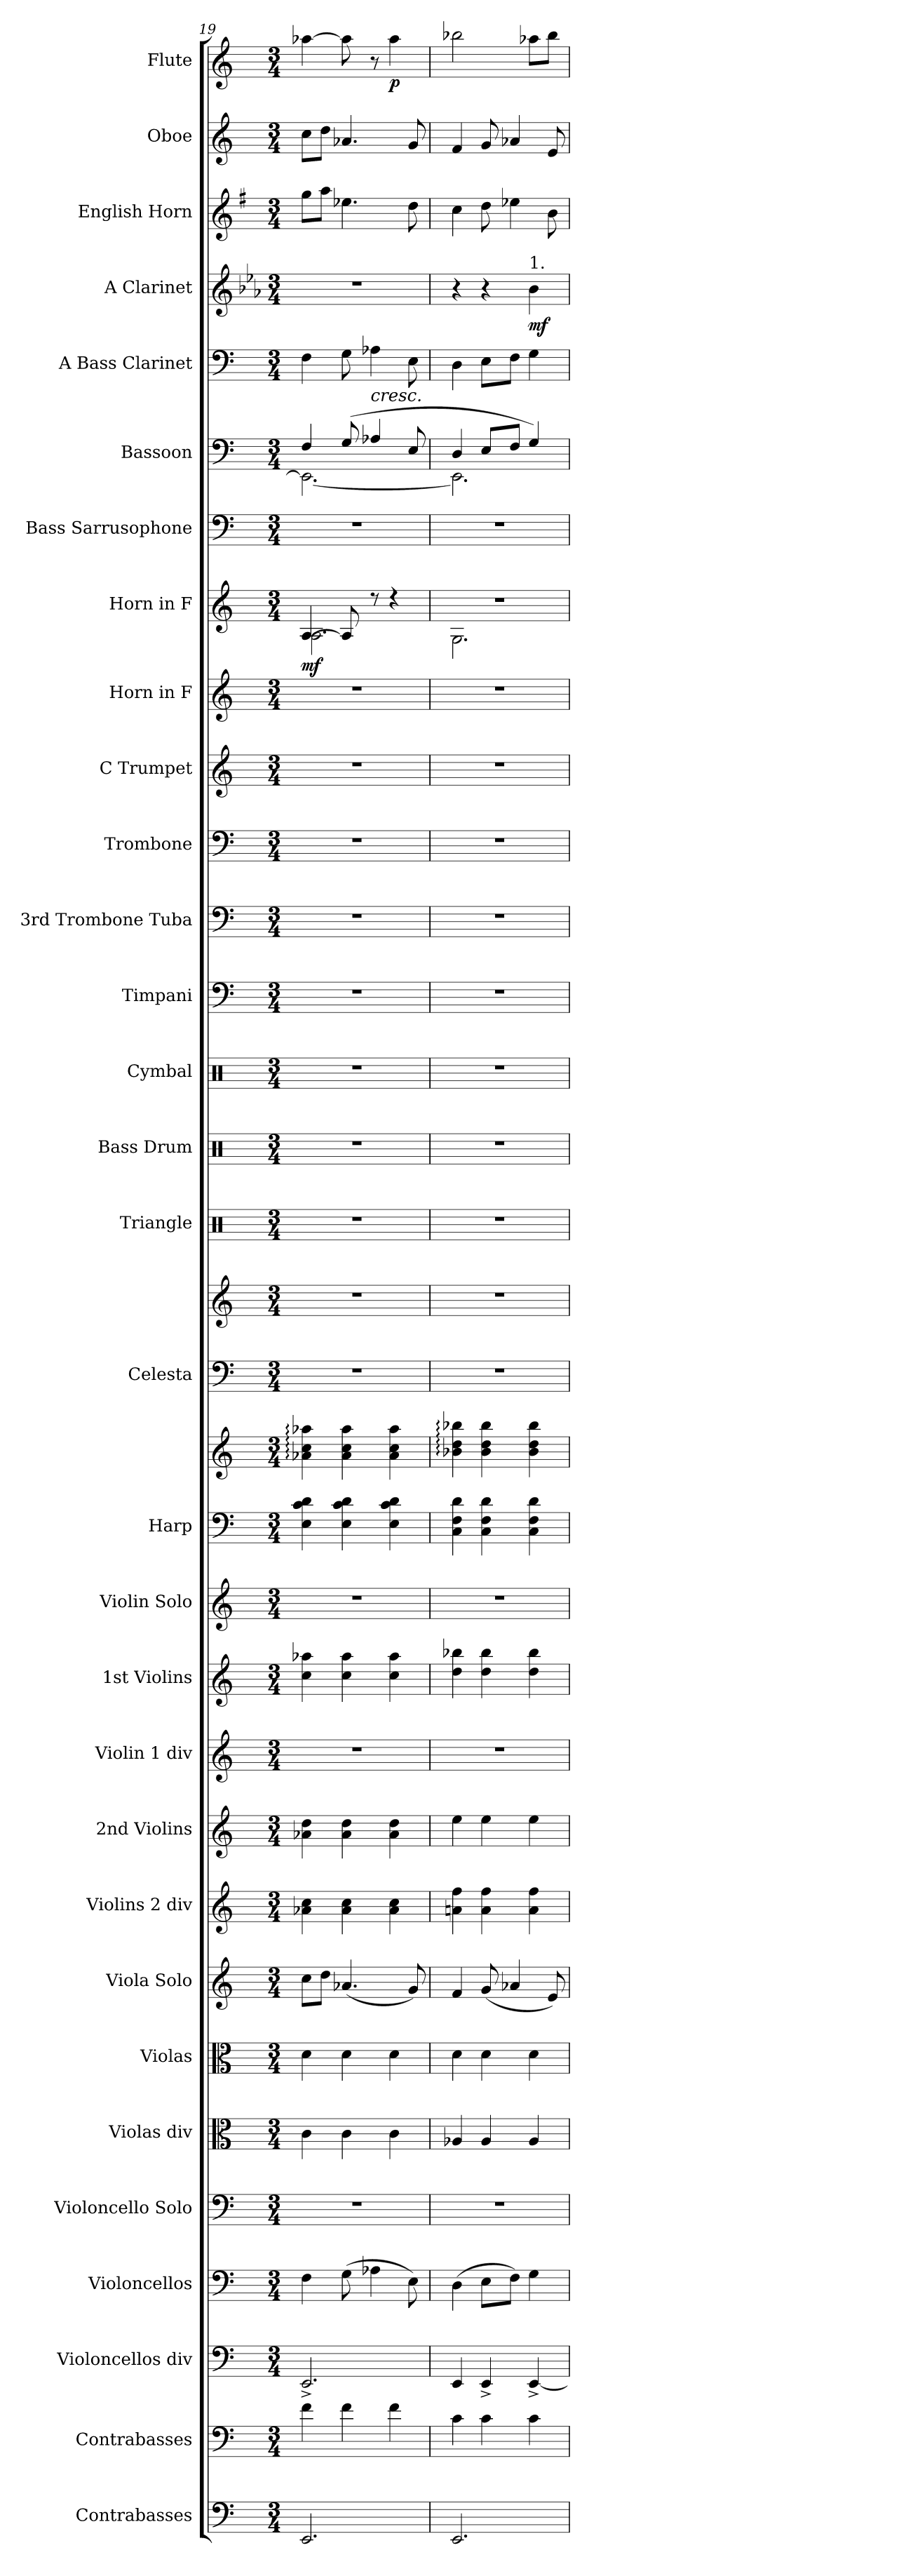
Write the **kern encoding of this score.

**kern	**kern	**kern	**kern	**kern	**kern	**kern	**kern	**kern	**kern	**kern	**kern	**kern	**kern	**kern	**kern	**kern	**kern	**kern	**kern	**kern	**kern	**kern	**kern	**kern	**kern	**dynam	**kern	**kern	**kern	**kern	**dynam	**kern	**kern	**kern	**dynam
*part31	*part30	*part29	*part28	*part27	*part26	*part25	*part24	*part23	*part22	*part21	*part20	*part19	*part18	*part18	*part17	*part17	*part16	*part15	*part14	*part13	*part12	*part11	*part10	*part9	*part8	*part8	*part7	*part6	*part5	*part4	*part4	*part3	*part2	*part1	*part1
*staff33	*staff32	*staff31	*staff30	*staff29	*staff28	*staff27	*staff26	*staff25	*staff24	*staff23	*staff22	*staff21	*staff20	*staff19	*staff18	*staff17	*staff16	*staff15	*staff14	*staff13	*staff12	*staff11	*staff10	*staff9	*staff8	*staff8	*staff7	*staff6	*staff5	*staff4	*staff4	*staff3	*staff2	*staff1	*staff1
*I"Contrabasses	*I"Contrabasses	*I"Violoncellos div	*I"Violoncellos	*I"Violoncello Solo	*I"Violas div	*I"Violas	*I"Viola Solo	*I"Violins 2 div	*I"2nd Violins	*I"Violin 1 div	*I"1st Violins	*I"Violin Solo	*I"Harp	*	*I"Celesta	*	*I"Triangle	*I"Bass Drum	*I"Cymbal	*I"Timpani	*I"3rd Trombone  Tuba	*I"Trombone	*I"C Trumpet	*I"Horn in F	*I"Horn in F	*	*I"Bass Sarrusophone	*I"Bassoon	*I"A Bass Clarinet	*I"A Clarinet	*	*I"English Horn	*I"Oboe	*I"Flute	*
*	*I'Cbs.	*I'Vcs. div	*I'Vcs.	*I'Vc. solo	*I'Vlas. div	*I'Vlas.	*I'Vla. Solo	*I'Vlns. 2 div	*I'Vln. 2	*I'Vln 1 div	*I'Vln.  1	*I'Vln. Solo	*I'Hrp.	*	*I'Cel.	*	*I'Trgl.	*I'B. Dr.	*I'Cym.	*I'Timp.	*	*I'Tbn.	*I'C Tpt.	*	*	*	*I'B. Sar.	*I'Bsn.	*I'A B. Cl.	*I'A Cl.	*	*I'E. Hn.	*I'Ob.	*I'Fl.	*
*clefF4	*clefF4	*clefF4	*clefF4	*clefF4	*clefC3	*clefC3	*clefG2	*clefG2	*clefG2	*clefG2	*clefG2	*clefG2	*clefF4	*clefG2	*clefF4	*clefG2	*clefX	*clefX	*clefX	*clefF4	*clefF4	*clefF4	*clefG2	*clefG2	*clefG2	*	*clefF4	*clefF4	*clefF4	*clefG2	*	*clefG2	*clefG2	*clefG2	*
*ITrd7c12	*ITrd7c12	*	*	*	*	*	*	*	*	*	*	*	*	*	*ITrd-7c-12	*ITrd-7c-12	*	*	*	*	*	*	*	*ITrd4c7	*ITrd4c7	*	*ITrd7c12	*	*ITrd9c15	*ITrd2c3	*	*ITrd4c7	*	*	*
*k[]	*k[]	*k[]	*k[]	*k[]	*k[]	*k[]	*k[]	*k[]	*k[]	*k[]	*k[]	*k[]	*k[]	*k[]	*k[]	*k[]	*k[]	*k[]	*k[]	*k[]	*k[]	*k[]	*k[]	*k[b-]	*k[b-]	*	*k[]	*k[]	*k[]	*k[]	*	*k[]	*k[]	*k[]	*
*M3/4	*M3/4	*M3/4	*M3/4	*M3/4	*M3/4	*M3/4	*M3/4	*M3/4	*M3/4	*M3/4	*M3/4	*M3/4	*M3/4	*M3/4	*M3/4	*M3/4	*M3/4	*M3/4	*M3/4	*M3/4	*M3/4	*M3/4	*M3/4	*M3/4	*M3/4	*	*M3/4	*M3/4	*M3/4	*M3/4	*	*M3/4	*M3/4	*M3/4	*
=19	=19	=19	=19	=19	=19	=19	=19	=19	=19	=19	=19	=19	=19	=19	=19	=19	=19	=19	=19	=19	=19	=19	=19	=19	=19	=19	=19	=19	=19	=19	=19	=19	=19	=19	=19
*	*	*	*	*	*	*	*	*	*	*	*	*	*	*	*	*	*	*	*	*	*	*	*	*	*^	*	*	*^	*	*	*	*	*	*	*
!	!	!	!	!	!	!	!	!	!	!	!	!	!	!	!	!	!	!	!	!	!	!	!	!	!	!	!LO:DY:b	!	!	!	!	!	!	!	!	!	!
2.EEE/	4F\	2.EE^/	4F\	2.r	4c\	4d\	8cc\L	4a-X\ 4cc\	4a-X\ 4dd\	2.r	4cc\ 4aa-X\	2.r	4E\ 4c\ 4d\	4a-X\: 4cc\: 4aa-X\:	2.r	2.r	2.r	2.r	2.r	2.r	2.r	2.r	2.r	2.r	[4D/	2.D\	mf	2.r	4F/	2.EE\_	4FF\	2.r	.	8cc\L	8cc\L	[4aa-X\	.
.	.	.	.	.	.	.	8dd\J	.	.	.	.	.	.	.	.	.	.	.	.	.	.	.	.	.	.	.	.	.	.	.	.	.	.	8dd\J	8dd\J	.	.
.	4F\	.	(>8G\	.	4c\	4d\	(<4.a-X/	4a-\ 4cc\	4a-\ 4dd\	.	4cc\ 4aa-\	.	4E\ 4c\ 4d\	4a-\ 4cc\ 4aa-\	.	.	.	.	.	.	.	.	.	.	8D/]	.	.	.	(>8G/	.	8GG\	.	.	4.a-i\	4.a-X/	8aa-\]	.
!	!	!	!	!	!	!	!	!	!	!	!	!	!	!	!	!	!	!	!	!	!	!	!	!	!	!	!	!	!	!	!LO:TX:b:i:t=cresc.	!	!	!	!	!	!
.	.	.	4A-X\	.	.	.	.	.	.	.	.	.	.	.	.	.	.	.	.	.	.	.	.	.	8r	.	.	.	4A-X/	.	4AA-X\	.	.	.	.	8r	.
!	!	!	!	!	!	!	!	!	!	!	!	!	!	!	!	!	!	!	!	!	!	!	!	!	!	!	!	!	!	!	!	!	!	!	!	!	!LO:DY:b
.	4F\	.	.	.	4c\	4d\	.	4a-\ 4cc\	4a-\ 4dd\	.	4cc\ 4aa-\	.	4E\ 4c\ 4d\	4a-\ 4cc\ 4aa-\	.	.	.	.	.	.	.	.	.	.	4r	.	.	.	.	.	.	.	.	.	.	4aa-\	p
.	.	.	8E\)	.	.	.	8g/)	.	.	.	.	.	.	.	.	.	.	.	.	.	.	.	.	.	.	.	.	.	8E/	.	8EE\	.	.	8g\	8g/	.	.
=20	=20	=20	=20	=20	=20	=20	=20	=20	=20	=20	=20	=20	=20	=20	=20	=20	=20	=20	=20	=20	=20	=20	=20	=20	=20	=20	=20	=20	=20	=20	=20	=20	=20	=20	=20	=20	=20
2.EEE/	4C\	4EE/	(>4D\	2.r	4A-X/	4d\	4f/	4an\ 4ff\	4ee\	2.r	4dd\ 4bb-X\	2.r	4C\ 4F\ 4d\	4b-X\: 4dd\: 4bb-X\:	2.r	2.r	2.r	2.r	2.r	2.r	2.r	2.r	2.r	2.r	2.r	2.C\	.	2.r	4D/	2.EE\]	4DD\	4r	.	4f\	4f/	2bb-X\	.
.	4C\	4EE^/	8E\L	.	4A-/	4d\	(<8g/	4a\ 4ff\	4ee\	.	4dd\ 4bb-\	.	4C\ 4F\ 4d\	4b-\ 4dd\ 4bb-\	.	.	.	.	.	.	.	.	.	.	.	.	.	.	8E/L	.	8EE\L	4r	.	8g\	8g/	.	.
.	.	.	8F\J)	.	.	.	4a-X/	.	.	.	.	.	.	.	.	.	.	.	.	.	.	.	.	.	.	.	.	.	8F/J	.	8FF\J	.	.	4a-X\	4a-X/	.	.
!	!	!	!	!	!	!	!	!	!	!	!	!	!	!	!	!	!	!	!	!	!	!	!	!	!	!	!	!	!	!	!	!LO:TX:a:t=1.	!	!	!	!	!
!	!	!	!	!	!	!	!	!	!	!	!	!	!	!	!	!	!	!	!	!	!	!	!	!	!	!	!	!	!	!	!	!	!LO:DY:b	!	!	!	!
.	4C\	[4EE^/	4G\	.	4A-/	4d\	.	4a\ 4ff\	4ee\	.	4dd\ 4bb-\	.	4C\ 4F\ 4d\	4b-\ 4dd\ 4bb-\	.	.	.	.	.	.	.	.	.	.	.	.	.	.	4G/)	.	4GG\	4g\	mf	.	.	8aa-X\L	.
.	.	.	.	.	.	.	8e/)	.	.	.	.	.	.	.	.	.	.	.	.	.	.	.	.	.	.	.	.	.	.	.	.	.	.	8e\	8e/	8bb-\J	.
*	*	*	*	*	*	*	*	*	*	*	*	*	*	*	*	*	*	*	*	*	*	*	*	*	*v	*v	*	*	*v	*v	*	*	*	*	*	*	*
=	=	=	=	=	=	=	=	=	=	=	=	=	=	=	=	=	=	=	=	=	=	=	=	=	=	=	=	=	=	=	=	=	=	=	=
*-	*-	*-	*-	*-	*-	*-	*-	*-	*-	*-	*-	*-	*-	*-	*-	*-	*-	*-	*-	*-	*-	*-	*-	*-	*-	*-	*-	*-	*-	*-	*-	*-	*-	*-	*-
